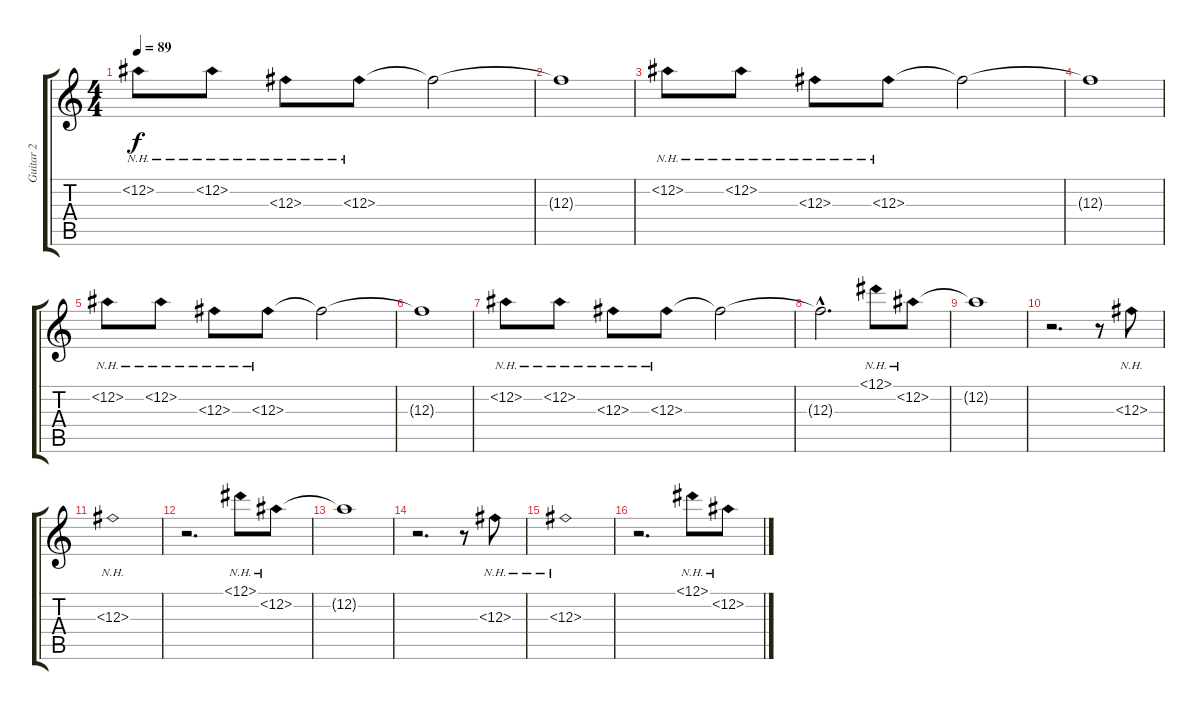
\track ("Guitar 2" "Guitar 2") {instrument electricguitarclean}
\staff {score tabs}
\tuning (Eb4 Bb3 Gb3 Db3 Ab2 Eb2) {hide}
\ts (4 4)
\tempo 89
\clef g2
\ks c
12.2{nh}.8{dy f} 12.2{nh}.8 12.3{nh}.8 12.3{nh}.8 12.3{t}.2 |
12.3{t}.1 |
12.2{nh}.8 12.2{nh}.8 12.3{nh}.8 12.3{nh}.8 12.3{t}.2 |
12.3{t}.1 |
12.2{nh}.8 12.2{nh}.8 12.3{nh}.8 12.3{nh}.8 12.3{t}.2 |
12.3{t}.1 |
12.2{nh}.8 12.2{nh}.8 12.3{nh}.8 12.3{nh}.8 12.3{t}.2 |
12.3{hac t}.2{d} 12.1{nh}.8 12.2{nh}.8 |
12.2{t}.1 |
r.2{d} r.8 12.3{nh}.8 |
12.3{nh}.1 |
r.2{d} 12.1{nh}.8 12.2{nh}.8 |
12.2{t}.1 |
r.2{d} r.8 12.3{nh}.8 |
12.3{nh}.1 |
r.2{d} 12.1{nh}.8 12.2{nh}.8
